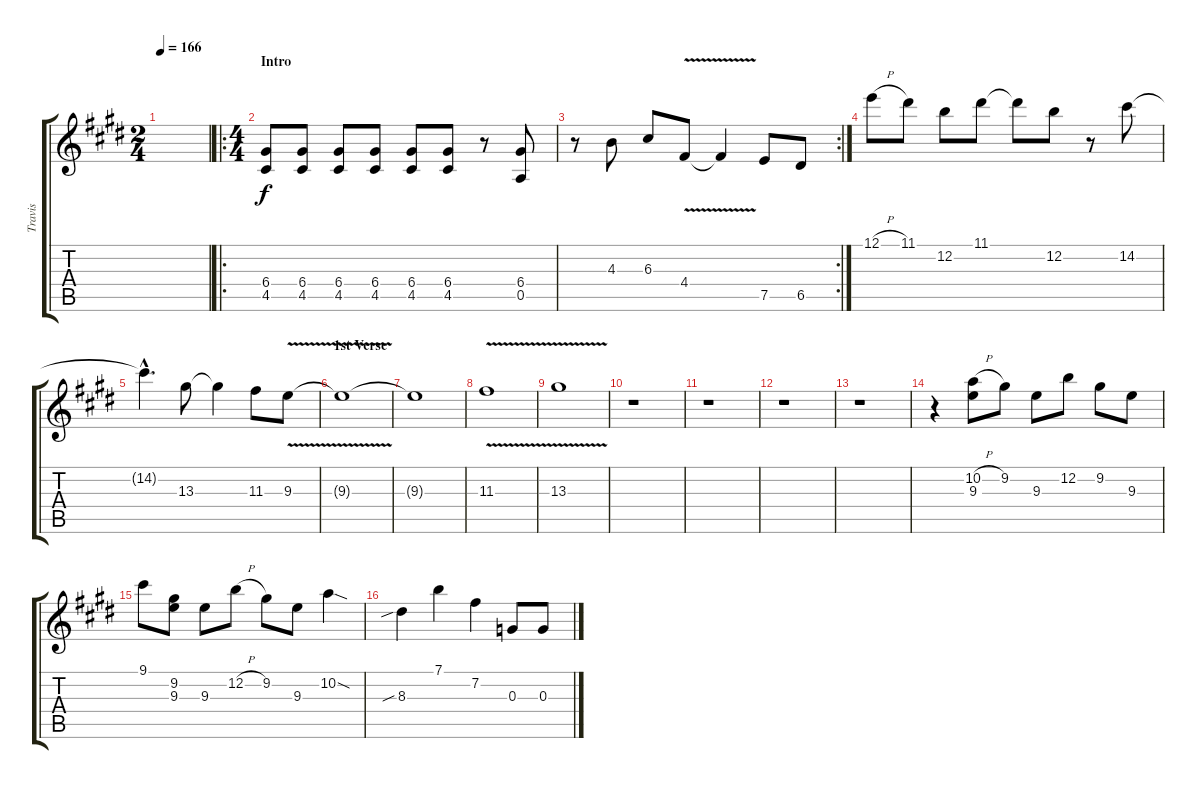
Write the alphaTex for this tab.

\track ("Travis" "Travis") {instrument overdrivenguitar}
\staff {score tabs}
\tuning (E4 B3 G3 D3 A2 E2) {hide}
\ts (2 4)
\tempo 166
\clef g2
\ks e
|
\ro
\ts (4 4)
\section ("" "Intro")
(6.4 4.5).8 (6.4 4.5).8 (6.4 4.5).8 (6.4 4.5).8 (6.4 4.5).8 (6.4 4.5).8 r.8 (6.4 0.5).8 |
\rc 2
r.8 4.3.8 6.3.8 4.4{v}.8 4.4{t}.4 7.5.8 6.5.8 |
12.1{h}.8 11.1.8 12.2.8 11.1.8 11.1{t}.8 12.2.8 r.8 14.2.8 |
14.2{hac t}.4{d} 13.3.8 13.3{t}.4 11.3.8 9.3{v}.8 |
\section ("" "1st Verse")
9.3{t}.1 |
9.3{t}.1 |
11.3{v}.1 |
13.3{v}.1 |
r.1 |
r.1 |
r.1 |
r.1 |
r.4 (10.2{h} 9.3).8 9.2.8 9.3.8 12.2.8 9.2.8 9.3.8 |
9.1.8 (9.2 9.3).8 9.3.8 12.2{h}.8 9.2.8 9.3.8 10.2{sod}.4 |
8.3{sib}.4 7.1.4 7.2.4 0.3.8 0.3.8
